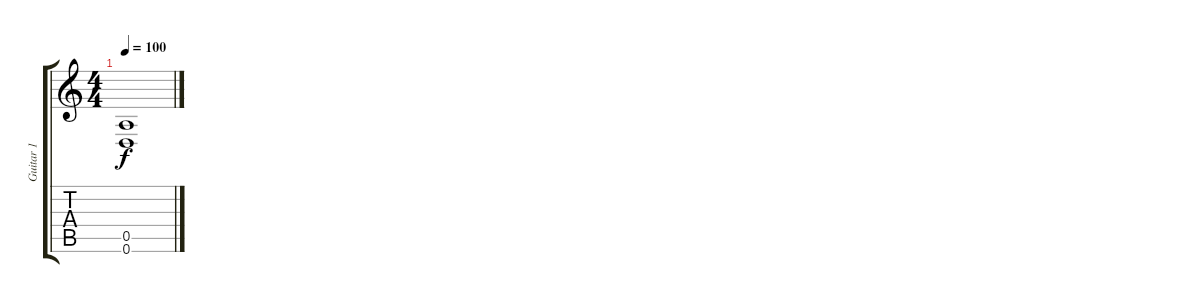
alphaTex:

\track ("Guitar 1" "Guitar 1") {instrument distortionguitar}
\staff {score tabs}
\tuning (E4 B3 G3 D3 A2 D2) {hide}
\ts (4 4)
\tempo 100
\clef g2
\ks c
(0.5{t} 0.6{t}).1{dy f}
